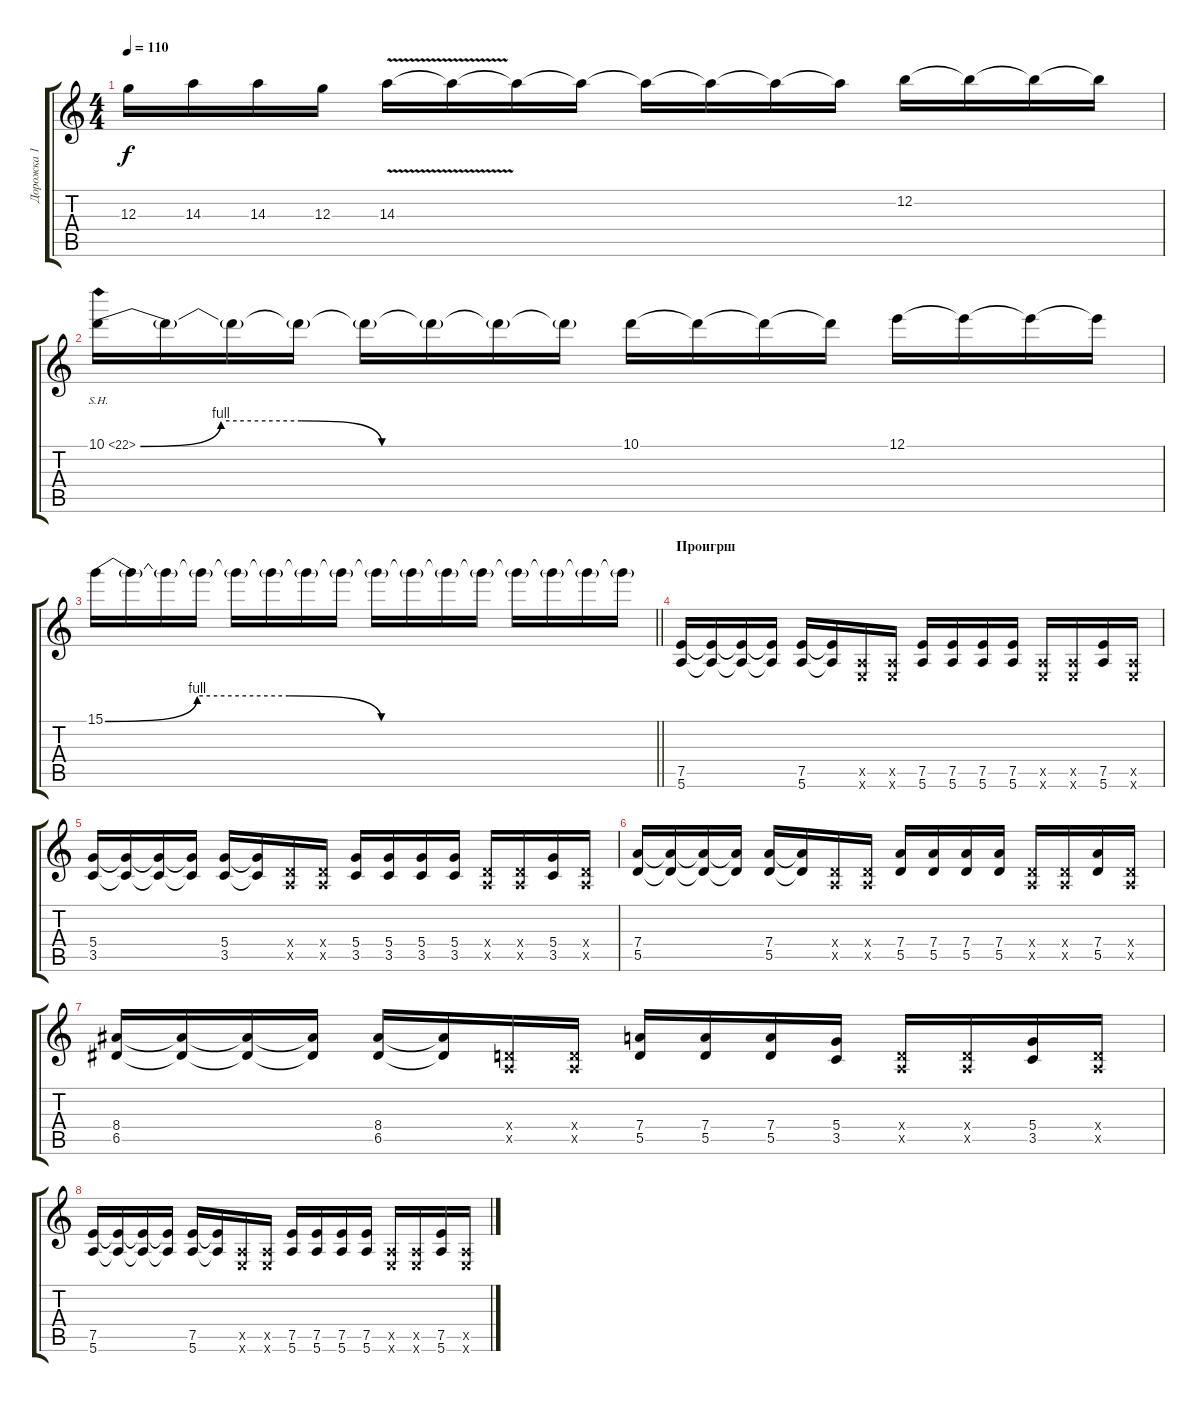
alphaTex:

\track ("Дорожка 1" "Дорожка 1") {instrument distortionguitar}
\staff {score tabs}
\tuning (E4 B3 G3 D3 A2 E2) {hide}
\ts (4 4)
\tempo 110
\clef g2
\ks c
12.3.16{dy f} 14.3.16 14.3.16 12.3.16 14.3{v}.16 14.3{t}.16 14.3{t}.16 14.3{t}.16 14.3{t}.16 14.3{t}.16 14.3{t}.16 14.3{t}.16 12.2.16 12.2{t}.16 12.2{t}.16 12.2{t}.16 |
10.1{be (custom 0 0 10 4 20 4 30 0 60 0) sh 12}.16 10.1{t}.16 10.1{t}.16 10.1{t}.16 10.1{t}.16 10.1{t}.16 10.1{t}.16 10.1{t}.16 10.1.16 10.1{t}.16 10.1{t}.16 10.1{t}.16 12.1.16 12.1{t}.16 12.1{t}.16 12.1{t}.16 |
\barLineRight lightlight
15.1{be (custom 0 0 10 4 20 4 30 0 60 0)}.16 15.1{t}.16 15.1{t}.16 15.1{t}.16 15.1{t}.16 15.1{t}.16 15.1{t}.16 15.1{t}.16 15.1{t}.16 15.1{t}.16 15.1{t}.16 15.1{t}.16 15.1{t}.16 15.1{t}.16 15.1{t}.16 15.1{t}.16 |
\section ("" "Проигрш")
(7.5 5.6).16 (7.5{t} 5.6{t}).16 (7.5{t} 5.6{t}).16 (7.5{t} 5.6{t}).16 (7.5 5.6).16 (7.5{t} 5.6{t}).16 (0.5{x} 0.6{x}).16 (0.5{x} 0.6{x}).16 (7.5 5.6).16 (7.5 5.6).16 (7.5 5.6).16 (7.5 5.6).16 (0.5{x} 0.6{x}).16 (0.5{x} 0.6{x}).16 (7.5 5.6).16 (0.5{x} 0.6{x}).16 |
(5.4 3.5).16 (5.4{t} 3.5{t}).16 (5.4{t} 3.5{t}).16 (5.4{t} 3.5{t}).16 (5.4 3.5).16 (5.4{t} 3.5{t}).16 (0.4{x} 0.5{x}).16 (0.4{x} 0.5{x}).16 (5.4 3.5).16 (5.4 3.5).16 (5.4 3.5).16 (5.4 3.5).16 (0.4{x} 0.5{x}).16 (0.4{x} 0.5{x}).16 (5.4 3.5).16 (0.4{x} 0.5{x}).16 |
(7.4 5.5).16 (7.4{t} 5.5{t}).16 (7.4{t} 5.5{t}).16 (7.4{t} 5.5{t}).16 (7.4 5.5).16 (7.4{t} 5.5{t}).16 (0.4{x} 0.5{x}).16 (0.4{x} 0.5{x}).16 (7.4 5.5).16 (7.4 5.5).16 (7.4 5.5).16 (7.4 5.5).16 (0.4{x} 0.5{x}).16 (0.4{x} 0.5{x}).16 (7.4 5.5).16 (0.4{x} 0.5{x}).16 |
(8.4 6.5).16 (8.4{t} 6.5{t}).16 (8.4{t} 6.5{t}).16 (8.4{t} 6.5{t}).16 (8.4 6.5).16 (8.4{t} 6.5{t}).16 (0.4{x} 0.5{x}).16 (0.4{x} 0.5{x}).16 (7.4 5.5).16 (7.4 5.5).16 (7.4 5.5).16 (5.4 3.5).16 (0.4{x} 0.5{x}).16 (0.4{x} 0.5{x}).16 (5.4 3.5).16 (0.4{x} 0.5{x}).16 |
(7.5 5.6).16 (7.5{t} 5.6{t}).16 (7.5{t} 5.6{t}).16 (7.5{t} 5.6{t}).16 (7.5 5.6).16 (7.5{t} 5.6{t}).16 (0.5{x} 0.6{x}).16 (0.5{x} 0.6{x}).16 (7.5 5.6).16 (7.5 5.6).16 (7.5 5.6).16 (7.5 5.6).16 (0.5{x} 0.6{x}).16 (0.5{x} 0.6{x}).16 (7.5 5.6).16 (0.5{x} 0.6{x}).16
